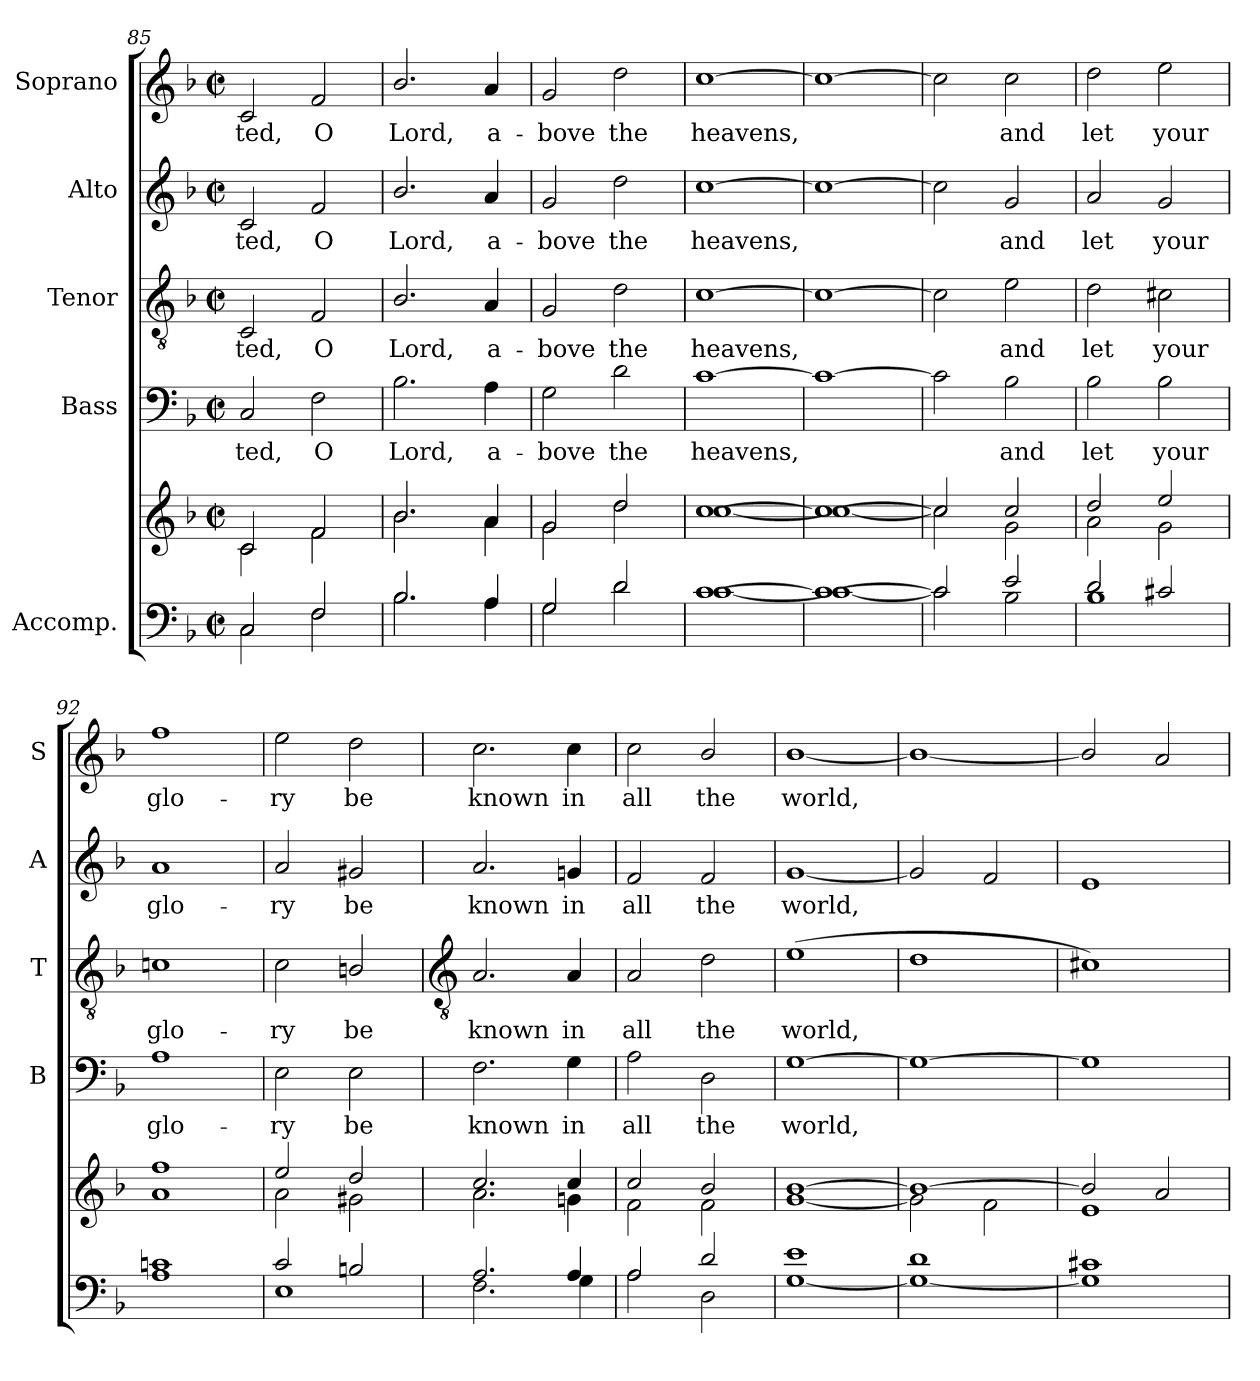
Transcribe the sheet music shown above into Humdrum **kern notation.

**kern	**kern	**kern	**text	**kern	**text	**kern	**text	**kern	**text
*part5	*part5	*part4	*part4	*part3	*part3	*part2	*part2	*part1	*part1
*staff6	*staff5	*staff4	*staff4	*staff3	*staff3	*staff2	*staff2	*staff1	*staff1
*I"Accomp.	*	*I"Bass	*	*I"Tenor	*	*I"Alto	*	*I"Soprano	*
*	*	*I'B	*	*I'T	*	*I'A	*	*I'S	*
*clefF4	*clefG2	*clefF4	*	*clefGv2	*	*clefG2	*	*clefG2	*
*k[b-]	*k[b-]	*k[b-]	*	*k[b-]	*	*k[b-]	*	*k[b-]	*
*F:	*F:	*F:	*	*F:	*	*F:	*	*F:	*
*M2/2	*M2/2	*M2/2	*	*M2/2	*	*M2/2	*	*M2/2	*
*met(c|)	*met(c|)	*met(c|)	*	*met(c|)	*	*met(c|)	*	*met(c|)	*
=85	=85	=85	=85	=85	=85	=85	=85	=85	=85
*^	*^	*	*	*	*	*	*	*	*
!	!	!	!	!	!LO:LY:b	!	!LO:LY:b	!	!LO:LY:b	!	!LO:LY:b
2C/	2C\	2c/	2c\	2C	-ted,	2C	-ted,	2c	-ted,	2c	-ted,
!	!	!	!	!	!LO:LY:b	!	!LO:LY:b	!	!LO:LY:b	!	!LO:LY:b
2F/	2F\	2f/	2f\	2F	O	2F	O	2f	O	2f	O
=86	=86	=86	=86	=86	=86	=86	=86	=86	=86	=86	=86
!	!	!	!	!	!LO:LY:b	!	!LO:LY:b	!	!LO:LY:b	!	!LO:LY:b
2.B-/	2.B-\	2.b-/	2.b-\	2.B-	Lord,	2.B-/	Lord,	2.b-/	Lord,	2.b-/	Lord,
!	!	!	!	!	!LO:LY:b	!	!LO:LY:b	!	!LO:LY:b	!	!LO:LY:b
4A/	4A\	4a/	4a\	4A	a-	4A	a-	4a	a-	4a	a-
=87	=87	=87	=87	=87	=87	=87	=87	=87	=87	=87	=87
!	!	!	!	!	!LO:LY:b	!	!LO:LY:b	!	!LO:LY:b	!	!LO:LY:b
2G/	2G\	2g/	2g\	2G	-bove	2G	-bove	2g	-bove	2g	-bove
!	!	!	!	!	!LO:LY:b	!	!LO:LY:b	!	!LO:LY:b	!	!LO:LY:b
2d/	2d\	2dd/	2dd\	2d	the	2d	the	2dd	the	2dd	the
=88	=88	=88	=88	=88	=88	=88	=88	=88	=88	=88	=88
!	!	!	!	!	!LO:LY:b	!	!LO:LY:b	!	!LO:LY:b	!	!LO:LY:b
[1c/	[1c\	[1cc/	[1cc\	[1c	heavens,	[1c	heavens,	[1cc	heavens,	[1cc	heavens,
=89	=89	=89	=89	=89	=89	=89	=89	=89	=89	=89	=89
1c/_	1c\_	1cc/_	1cc\_	1c_	.	1c_	.	1cc_	.	1cc_	.
=90	=90	=90	=90	=90	=90	=90	=90	=90	=90	=90	=90
2c/]	2c\]	2cc/]	2cc\]	2c]	.	2c]	.	2cc]	.	2cc]	.
!	!	!	!	!	!LO:LY:b	!	!LO:LY:b	!	!LO:LY:b	!	!LO:LY:b
2e/	2B-\	2cc/	2g\	2B-	and	2e	and	2g	and	2cc	and
=91	=91	=91	=91	=91	=91	=91	=91	=91	=91	=91	=91
!	!	!	!	!	!LO:LY:b	!	!LO:LY:b	!	!LO:LY:b	!	!LO:LY:b
2d/	1B-\	2dd/	2a\	2B-	let	2d	let	2a	let	2dd	let
!	!	!	!	!	!LO:LY:b	!	!LO:LY:b	!	!LO:LY:b	!	!LO:LY:b
2c#X/	.	2ee/	2g\	2B-	your	2c#X	your	2g	your	2ee	your
=92	=92	=92	=92	=92	=92	=92	=92	=92	=92	=92	=92
!	!	!	!	!	!LO:LY:b	!	!LO:LY:b	!	!LO:LY:b	!	!LO:LY:b
1cn/	1A\	1ff/	1a\	1A	glo-	1cn	glo-	1a	glo-	1ff	glo-
=93	=93	=93	=93	=93	=93	=93	=93	=93	=93	=93	=93
!	!	!	!	!	!LO:LY:b	!	!LO:LY:b	!	!LO:LY:b	!	!LO:LY:b
2c/	1E\	2ee/	2a\	2E	-ry	2c	-ry	2a	-ry	2ee	-ry
!	!	!	!	!	!LO:LY:b	!	!LO:LY:b	!	!LO:LY:b	!	!LO:LY:b
2Bn/	.	2dd/	2g#X\	2E	be	2Bn/	be	2g#X	be	2dd	be
!!LO:LB:g=z
=94	=94	=94	=94	=94	=94	=94	=94	=94	=94	=94	=94
*	*	*	*	*	*	*clefGv2	*	*	*	*	*
!	!	!	!	!	!LO:LY:b	!	!LO:LY:b	!	!LO:LY:b	!	!LO:LY:b
2.A/	2.F\	2.cc/	2.a\	2.F	known	2.A	known	2.a	known	2.cc	known
!	!	!	!	!	!LO:LY:b	!	!LO:LY:b	!	!LO:LY:b	!	!LO:LY:b
4A/	4G\	4cc/	4gn\	4G	in	4A	in	4gn	in	4cc	in
=95	=95	=95	=95	=95	=95	=95	=95	=95	=95	=95	=95
!	!	!	!	!	!LO:LY:b	!	!LO:LY:b	!	!LO:LY:b	!	!LO:LY:b
2A/	2A\	2cc/	2f\	2A	all	2A	all	2f	all	2cc	all
!	!	!	!	!	!LO:LY:b	!	!LO:LY:b	!	!LO:LY:b	!	!LO:LY:b
2d/	2D\	2b-/	2f\	2D	the	2d	the	2f	the	2b-/	the
=96	=96	=96	=96	=96	=96	=96	=96	=96	=96	=96	=96
!	!	!	!	!	!LO:LY:b	!	!LO:LY:b	!	!LO:LY:b	!	!LO:LY:b
1e/	[1G\	[1b-/	[1g\	[1G	world,	(>1e	world,	[1g	world,	[1b-/	world,
=97	=97	=97	=97	=97	=97	=97	=97	=97	=97	=97	=97
1d/	1G\_	1b-/_	2g\]	1G_	.	1d	.	2g]	.	1b-/_	.
.	.	.	2f\	.	.	.	.	2f	.	.	.
=98	=98	=98	=98	=98	=98	=98	=98	=98	=98	=98	=98
1c#X/	1G\]	2b-/]	1e\	1G]	.	1c#X)	.	1e	.	2b-/]	.
.	.	2a/	.	.	.	.	.	.	.	2a	.
*v	*v	*	*	*	*	*	*	*	*	*	*
*	*v	*v	*	*	*	*	*	*	*	*
=	=	=	=	=	=	=	=	=	=
*-	*-	*-	*-	*-	*-	*-	*-	*-	*-
